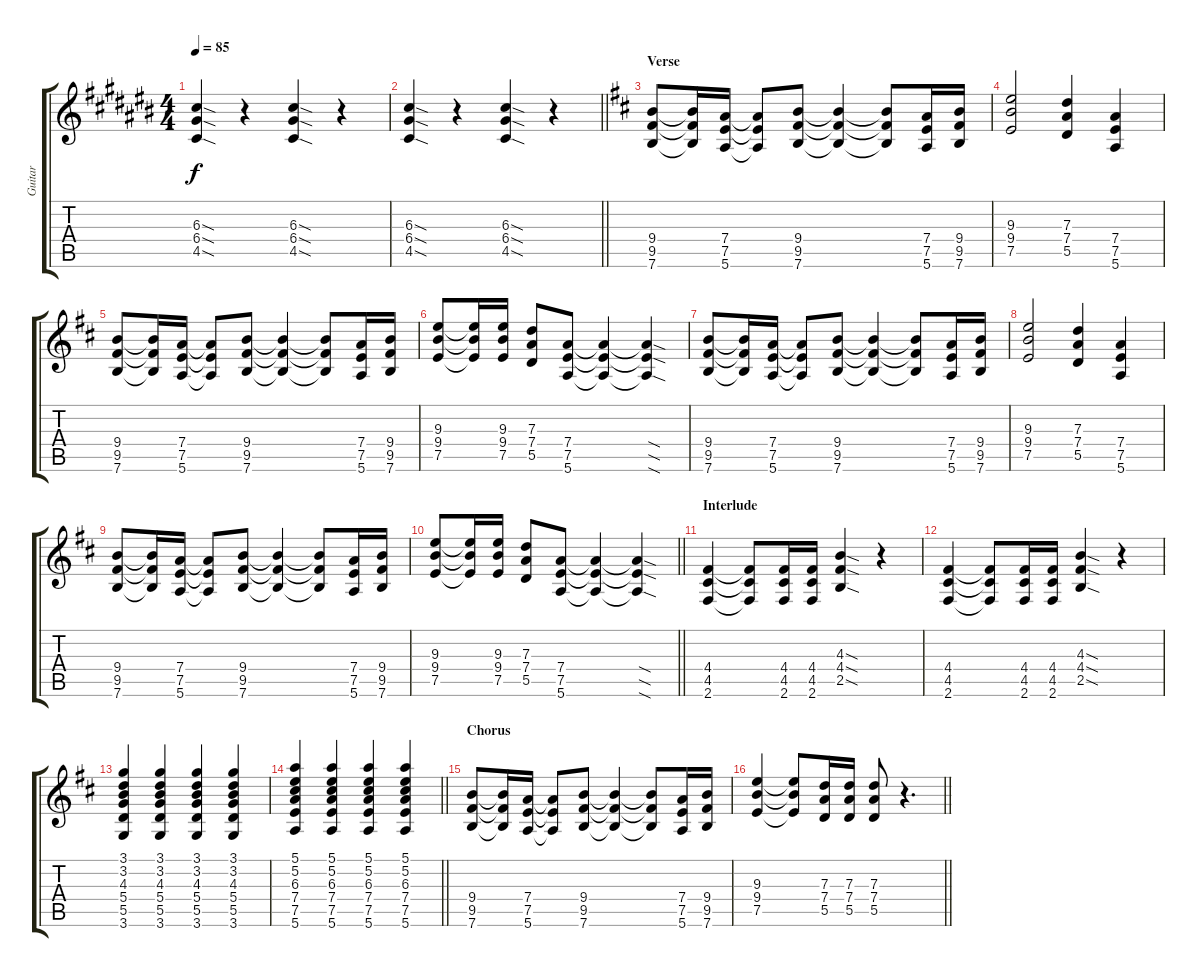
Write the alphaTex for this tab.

\track ("Guitar" "Guitar") {instrument overdrivenguitar}
\staff {score tabs}
\tuning (E4 B3 G3 D3 A2 E2) {hide}
\ts (4 4)
\tempo 85
\clef g2
\ks c#
(6.3{sod} 6.4{sod} 4.5{sod}).4{dy f} r.4 (6.3{sod} 6.4{sod} 4.5{sod}).4 r.4 |
\barLineRight lightlight
\ks a#minor
(6.3{sod} 6.4{sod} 4.5{sod}).4 r.4 (6.3{sod} 6.4{sod} 4.5{sod}).4 r.4 |
\section ("" "Verse")
\ks d
(9.4 9.5 7.6).8 (9.4{t} 9.5{t} 7.6{t}).16 (7.4 7.5 5.6).16 (7.4{t} 7.5{t} 5.6{t}).8 (9.4 9.5 7.6).8 (9.4{t} 9.5{t} 7.6{t}).4 (9.4{t} 9.5{t} 7.6{t}).8 (7.4 7.5 5.6).16 (9.4 9.5 7.6).16 |
(9.3 9.4 7.5).2 (7.3 7.4 5.5).4 (7.4 7.5 5.6).4 |
(9.4 9.5 7.6).8 (9.4{t} 9.5{t} 7.6{t}).16 (7.4 7.5 5.6).16 (7.4{t} 7.5{t} 5.6{t}).8 (9.4 9.5 7.6).8 (9.4{t} 9.5{t} 7.6{t}).4 (9.4{t} 9.5{t} 7.6{t}).8 (7.4 7.5 5.6).16 (9.4 9.5 7.6).16 |
(9.3 9.4 7.5).8 (9.3{t} 9.4{t} 7.5{t}).16 (9.3 9.4 7.5).16 (7.3 7.4 5.5).8 (7.4 7.5 5.6).8 (7.4{t} 7.5{t} 5.6{t}).4 (7.4{sod t} 7.5{sod t} 5.6{sod t}).4 |
(9.4 9.5 7.6).8 (9.4{t} 9.5{t} 7.6{t}).16 (7.4 7.5 5.6).16 (7.4{t} 7.5{t} 5.6{t}).8 (9.4 9.5 7.6).8 (9.4{t} 9.5{t} 7.6{t}).4 (9.4{t} 9.5{t} 7.6{t}).8 (7.4 7.5 5.6).16 (9.4 9.5 7.6).16 |
(9.3 9.4 7.5).2 (7.3 7.4 5.5).4 (7.4 7.5 5.6).4 |
(9.4 9.5 7.6).8 (9.4{t} 9.5{t} 7.6{t}).16 (7.4 7.5 5.6).16 (7.4{t} 7.5{t} 5.6{t}).8 (9.4 9.5 7.6).8 (9.4{t} 9.5{t} 7.6{t}).4 (9.4{t} 9.5{t} 7.6{t}).8 (7.4 7.5 5.6).16 (9.4 9.5 7.6).16 |
\barLineRight lightlight
(9.3 9.4 7.5).8 (9.3{t} 9.4{t} 7.5{t}).16 (9.3 9.4 7.5).16 (7.3 7.4 5.5).8 (7.4 7.5 5.6).8 (7.4{t} 7.5{t} 5.6{t}).4 (7.4{sod t} 7.5{sod t} 5.6{sod t}).4 |
\section ("" "Interlude")
(4.4 4.5 2.6).4 (4.4{t} 4.5{t} 2.6{t}).8 (4.4 4.5 2.6).16 (4.4 4.5 2.6).16 (4.3{sod} 4.4{sod} 2.5{sod}).4 r.4 |
(4.4 4.5 2.6).4 (4.4{t} 4.5{t} 2.6{t}).8 (4.4 4.5 2.6).16 (4.4 4.5 2.6).16 (4.3{sod} 4.4{sod} 2.5{sod}).4 r.4 |
(3.1 3.2 4.3 5.4 5.5 3.6).4 (3.1 3.2 4.3 5.4 5.5 3.6).4 (3.1 3.2 4.3 5.4 5.5 3.6).4 (3.1 3.2 4.3 5.4 5.5 3.6).4 |
\barLineRight lightlight
(5.1 5.2 6.3 7.4 7.5 5.6).4 (5.1 5.2 6.3 7.4 7.5 5.6).4 (5.1 5.2 6.3 7.4 7.5 5.6).4 (5.1 5.2 6.3 7.4 7.5 5.6).4 |
\section ("" "Chorus")
(9.4 9.5 7.6).8 (9.4{t} 9.5{t} 7.6{t}).16 (7.4 7.5 5.6).16 (7.4{t} 7.5{t} 5.6{t}).8 (9.4 9.5 7.6).8 (9.4{t} 9.5{t} 7.6{t}).4 (9.4{t} 9.5{t} 7.6{t}).8 (7.4 7.5 5.6).16 (9.4 9.5 7.6).16 |
\barLineRight lightlight
(9.3 9.4 7.5).4 (9.3{t} 9.4{t} 7.5{t}).8 (7.3 7.4 5.5).16 (7.3 7.4 5.5).16 (7.3 7.4 5.5).8 r.4{d}
